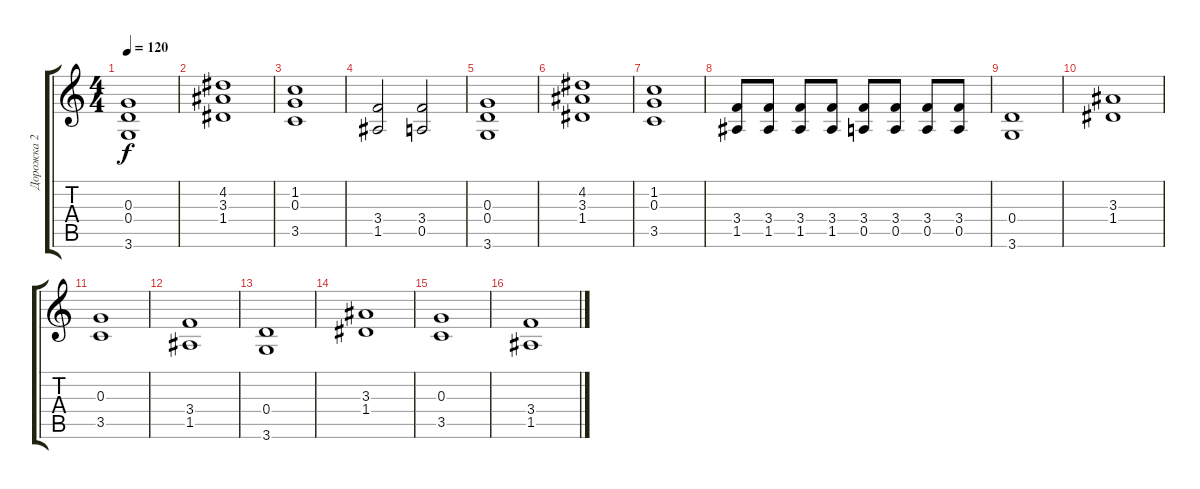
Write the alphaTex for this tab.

\track ("Дорожка 2" "Дорожка 2") {instrument distortionguitar}
\staff {score tabs}
\tuning (E4 B3 G3 D3 A2 E2) {hide}
\ts (4 4)
\tempo 120
\clef g2
\ks c
(0.3 0.4 3.6).1{dy f} |
(4.2 3.3 1.4).1 |
(1.2 0.3 3.5).1 |
(3.4 1.5).2 (3.4 0.5).2 |
(0.3 0.4 3.6).1 |
(4.2 3.3 1.4).1 |
(1.2 0.3 3.5).1 |
(3.4 1.5).8 (3.4 1.5).8 (3.4 1.5).8 (3.4 1.5).8 (3.4 0.5).8 (3.4 0.5).8 (3.4 0.5).8 (3.4 0.5).8 |
(0.4 3.6).1 |
(3.3 1.4).1 |
(0.3 3.5).1 |
(3.4 1.5).1 |
(0.4 3.6).1 |
(3.3 1.4).1 |
(0.3 3.5).1 |
(3.4 1.5).1
